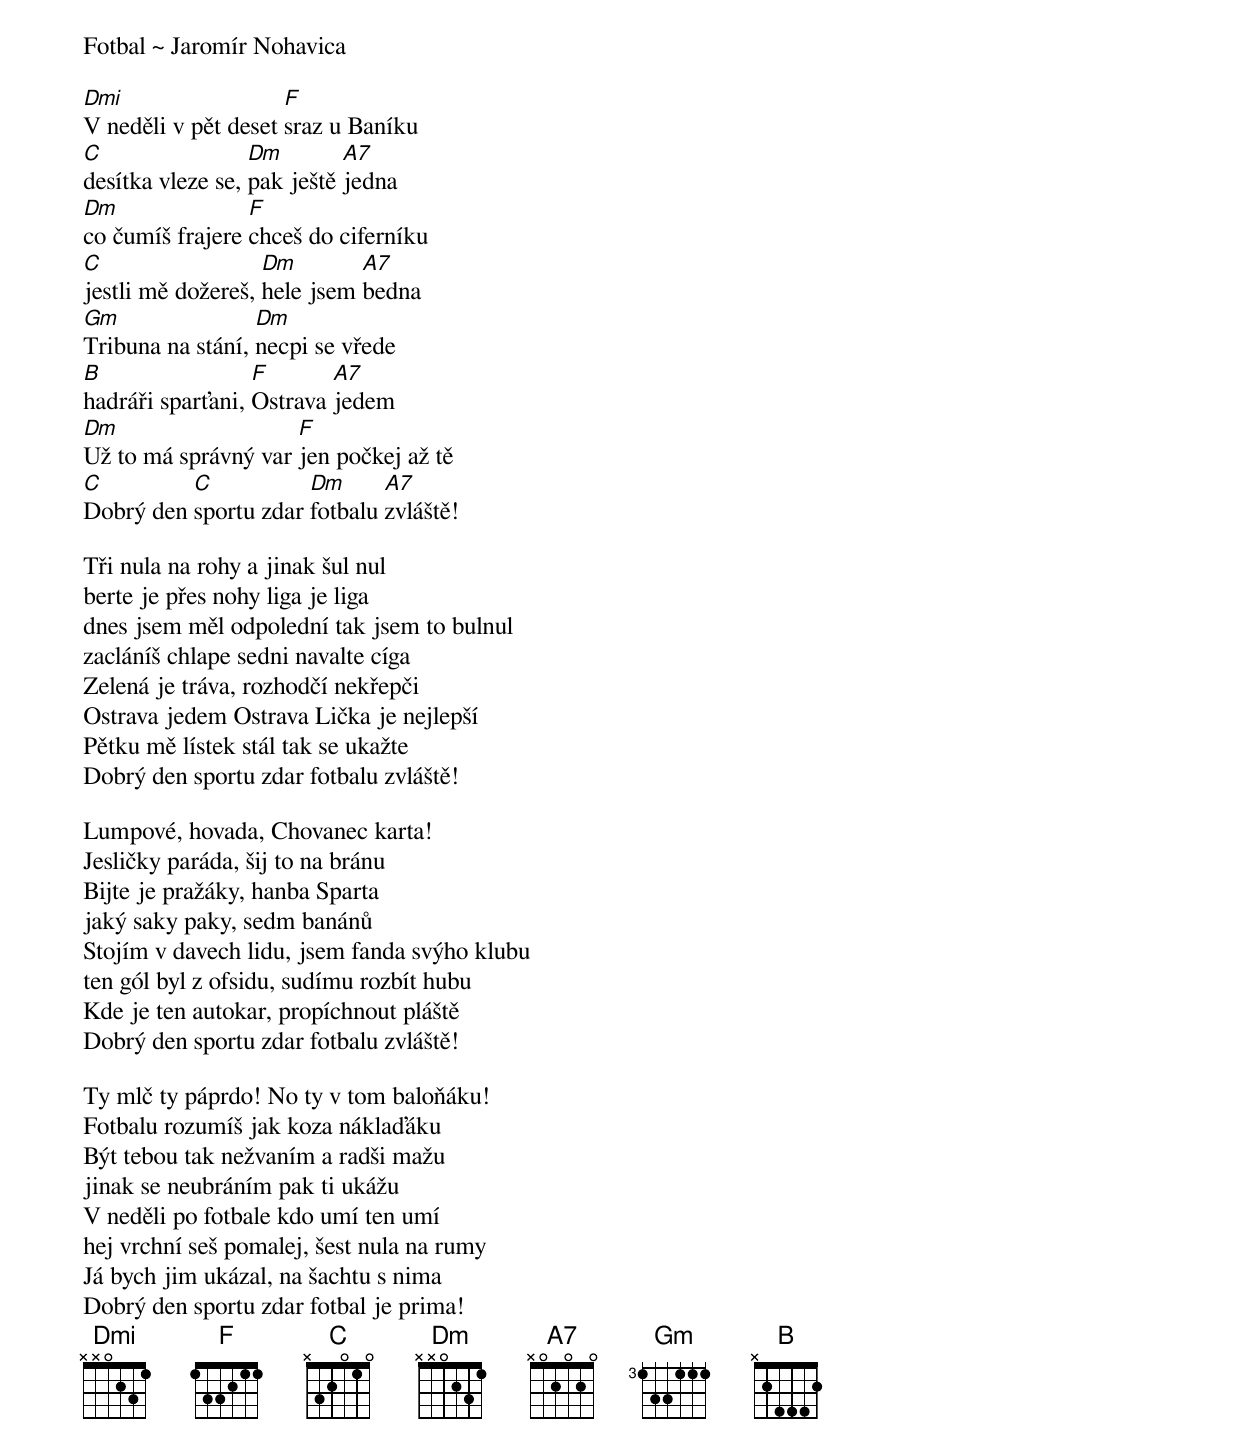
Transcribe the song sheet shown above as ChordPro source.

Fotbal ~ Jaromír Nohavica

[Dmi]V neděli v pět deset [F]sraz u Baníku
[C]desítka vleze se, [Dm]pak ještě [A7]jedna
[Dm]co čumíš frajere [F]chceš do ciferníku
[C]jestli mě dožereš, [Dm]hele jsem [A7]bedna
[Gm]Tribuna na stání, [Dm]necpi se vřede
[B]hadráři sparťani, [F]Ostrava [A7]jedem
[Dm]Už to má správný var [F]jen počkej až tě
[C]Dobrý den [C]sportu zdar [Dm]fotbalu [A7]zvláště!

Tři nula na rohy a jinak šul nul
berte je přes nohy liga je liga
dnes jsem měl odpolední tak jsem to bulnul
zacláníš chlape sedni navalte cíga
Zelená je tráva, rozhodčí nekřepči
Ostrava jedem Ostrava Lička je nejlepší
Pětku mě lístek stál tak se ukažte
Dobrý den sportu zdar fotbalu zvláště!

Lumpové, hovada, Chovanec karta!
Jesličky paráda, šij to na bránu
Bijte je pražáky, hanba Sparta
jaký saky paky, sedm banánů
Stojím v davech lidu, jsem fanda svýho klubu
ten gól byl z ofsidu, sudímu rozbít hubu
Kde je ten autokar, propíchnout pláště
Dobrý den sportu zdar fotbalu zvláště!

Ty mlč ty páprdo! No ty v tom baloňáku!
Fotbalu rozumíš jak koza náklaďáku
Být tebou tak nežvaním a radši mažu
jinak se neubráním pak ti ukážu
V neděli po fotbale kdo umí ten umí
hej vrchní seš pomalej, šest nula na rumy
Já bych jim ukázal, na šachtu s nima
Dobrý den sportu zdar fotbal je prima!
